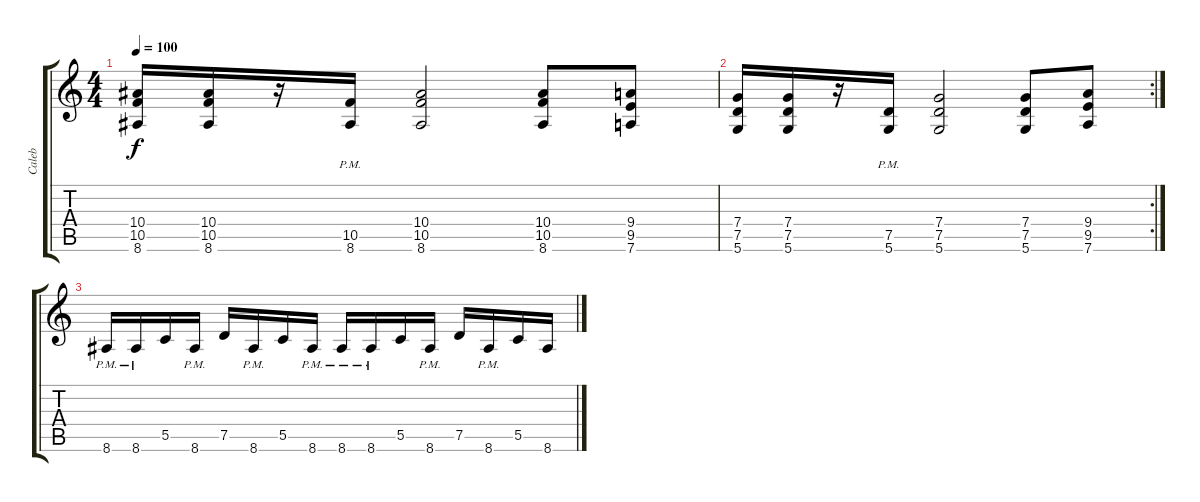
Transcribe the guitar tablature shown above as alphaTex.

\track ("Caleb" "Caleb") {instrument distortionguitar}
\staff {score tabs}
\tuning (D4 A3 F3 C3 G2 D2) {hide}
\ts (4 4)
\tempo 100
\clef g2
\ks c
(10.4 10.5 8.6).16{dy f} (10.4 10.5 8.6).16 r.16 (10.5{pm} 8.6{pm}).16 (10.4 10.5 8.6).2 (10.4 10.5 8.6).8 (9.4 9.5 7.6).8 |
\rc 2
(7.4 7.5 5.6).16 (7.4 7.5 5.6).16 r.16 (7.5{pm} 5.6{pm}).16 (7.4 7.5 5.6).2 (7.4 7.5 5.6).8 (9.4 9.5 7.6).8 |
8.6{pm}.16 8.6{pm}.16 5.5.16 8.6{pm}.16 7.5.16 8.6{pm}.16 5.5.16 8.6{pm}.16 8.6{pm}.16 8.6{pm}.16 5.5.16 8.6{pm}.16 7.5.16 8.6{pm}.16 5.5.16 8.6.16
